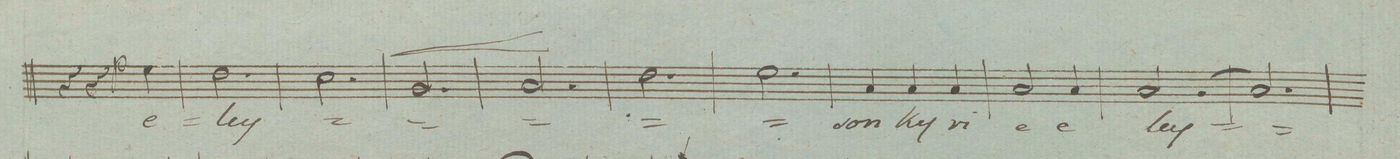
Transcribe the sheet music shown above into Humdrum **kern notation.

**kern	**text	**dynam
*I"Baſso. Tutti._ i Solo odkąd piſano.	*	*
*clefF4	*	*
*k[]	*	*
*M3/4	*	*
4r	.	.
4r	.	.
.	.	p
4G\	e-	.
=123	=123	=123
2.F\	-ley-	.
=124	=124	=124
2.E\	.	.
=125	=125	=125
2.BB/	.	<
=126	=126	=126
2.C/	.	.
.	.	[
=127	=127	=127
2.F\	.	.
=128	=128	=128
2.G\	.	.
=129	=129	=129
4C/	-son	.
4C/	Ky-	.
4C/	-ri-	.
=130	=130	=130
2C/	-e	.
4C/	e-	.
=131	=131	=131
[>2.C/	-ley-	.
=132	=132	=132
2.C/]	.	.
=133	=133	=133
*-	*-	*-
